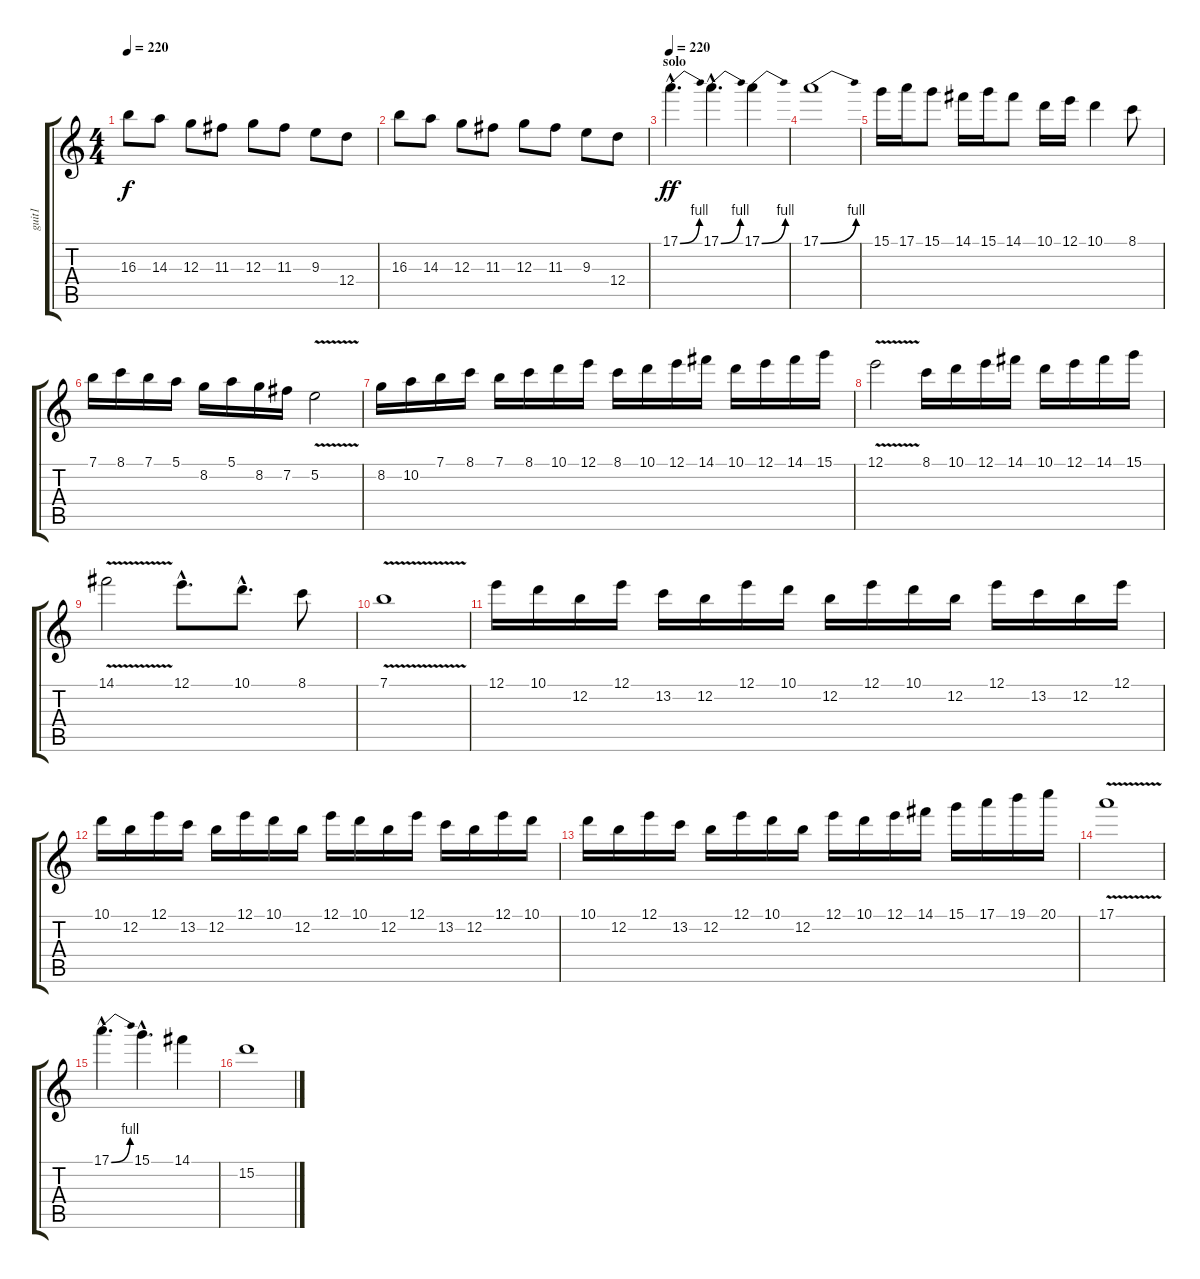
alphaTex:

\track ("guit1" "guit1") {instrument acousticguitarsteel}
\staff {score tabs}
\tuning (E4 B3 G3 D3 A2 E2) {hide}
\ts (4 4)
\tempo 220
\clef g2
\ks c
16.3.8{dy f} 14.3.8 12.3.8 11.3.8 12.3.8 11.3.8 9.3.8 12.4.8 |
16.3.8 14.3.8 12.3.8 11.3.8 12.3.8 11.3.8 9.3.8 12.4.8 |
\section ("" "solo")
\tempo 220
17.1{be (bend 0 0 60 4) hac}.4{d dy ff instrument distortionguitar} 17.1{be (bend 0 0 60 4) hac}.4{d instrument distortionguitar} 17.1{be (bend 0 0 60 4)}.4{instrument distortionguitar} |
17.1{be (bend 0 0 60 4)}.1 |
15.1.16 17.1.16 15.1.8 14.1.16 15.1.16 14.1.8 10.1.16 12.1.16 10.1.4 8.1.8 |
7.1.16 8.1.16 7.1.16 5.1.16 8.2.16 5.1.16 8.2.16 7.2.16 5.2{v}.2 |
8.2.16 10.2.16 7.1.16 8.1.16 7.1.16 8.1.16 10.1.16 12.1.16 8.1.16 10.1.16 12.1.16 14.1.16 10.1.16 12.1.16 14.1.16 15.1.16 |
12.1{v}.2 8.1.16 10.1.16 12.1.16 14.1.16 10.1.16 12.1.16 14.1.16 15.1.16 |
14.1{v}.2 12.1{hac}.8{d} 10.1{hac}.8{d} 8.1.8 |
7.1{v}.1 |
12.1.16 10.1.16 12.2.16 12.1.16 13.2.16 12.2.16 12.1.16 10.1.16 12.2.16 12.1.16 10.1.16 12.2.16 12.1.16 13.2.16 12.2.16 12.1.16 |
10.1.16 12.2.16 12.1.16 13.2.16 12.2.16 12.1.16 10.1.16 12.2.16 12.1.16 10.1.16 12.2.16 12.1.16 13.2.16 12.2.16 12.1.16 10.1.16 |
10.1.16 12.2.16 12.1.16 13.2.16 12.2.16 12.1.16 10.1.16 12.2.16 12.1.16 10.1.16 12.1.16 14.1.16 15.1.16 17.1.16 19.1.16 20.1.16 |
17.1{v}.1 |
17.1{be (bend 0 0 60 4) hac}.4{d} 15.1{hac}.4{d} 14.1.4 |
15.2.1
